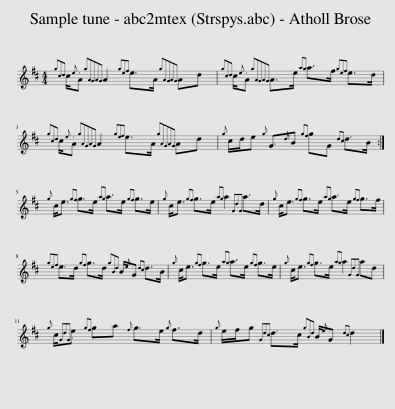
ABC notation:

X:1
L:1/8
M:4/4
I:linebreak $
K:D
V:1 treble
V:1
{gcd} c/{e}A{gAGAG} A2{gef} e>A{gAGAG} Ad |{gcd} c/{e}A{gAGAG} A>e{ag} a>f{gef} e>d |${gcd} c/{e}A{gAGAG} A2{gef} e>A{gAGAG} Ad |{g} c/d/e{g} G3/2{d}B{gf} gG{dc} d>B :|${g} c<e{gf} g>e{ag} a>e{gf} g>e | %5
{g} c<e{gf} g>e{ag} a2{GdG} a>d |{g} c<e{gf} g>e{ag} a>e{gf} g>f |${gef} e>d{gf} g>d{gBd} B/{e}G{dc} d>B |{g} c<e{gf} g>e{ag} a>e{gf} g>e |{g} c<e{gf} g>e{ag} a2{GdG} ad |$ %10
{g} c/{GdG}e{gf} ga{f} g>e{g} f>d |{g} e/f/g{Gdc} d>c{gBd} B/{e}G{dc} d2 |] %12
